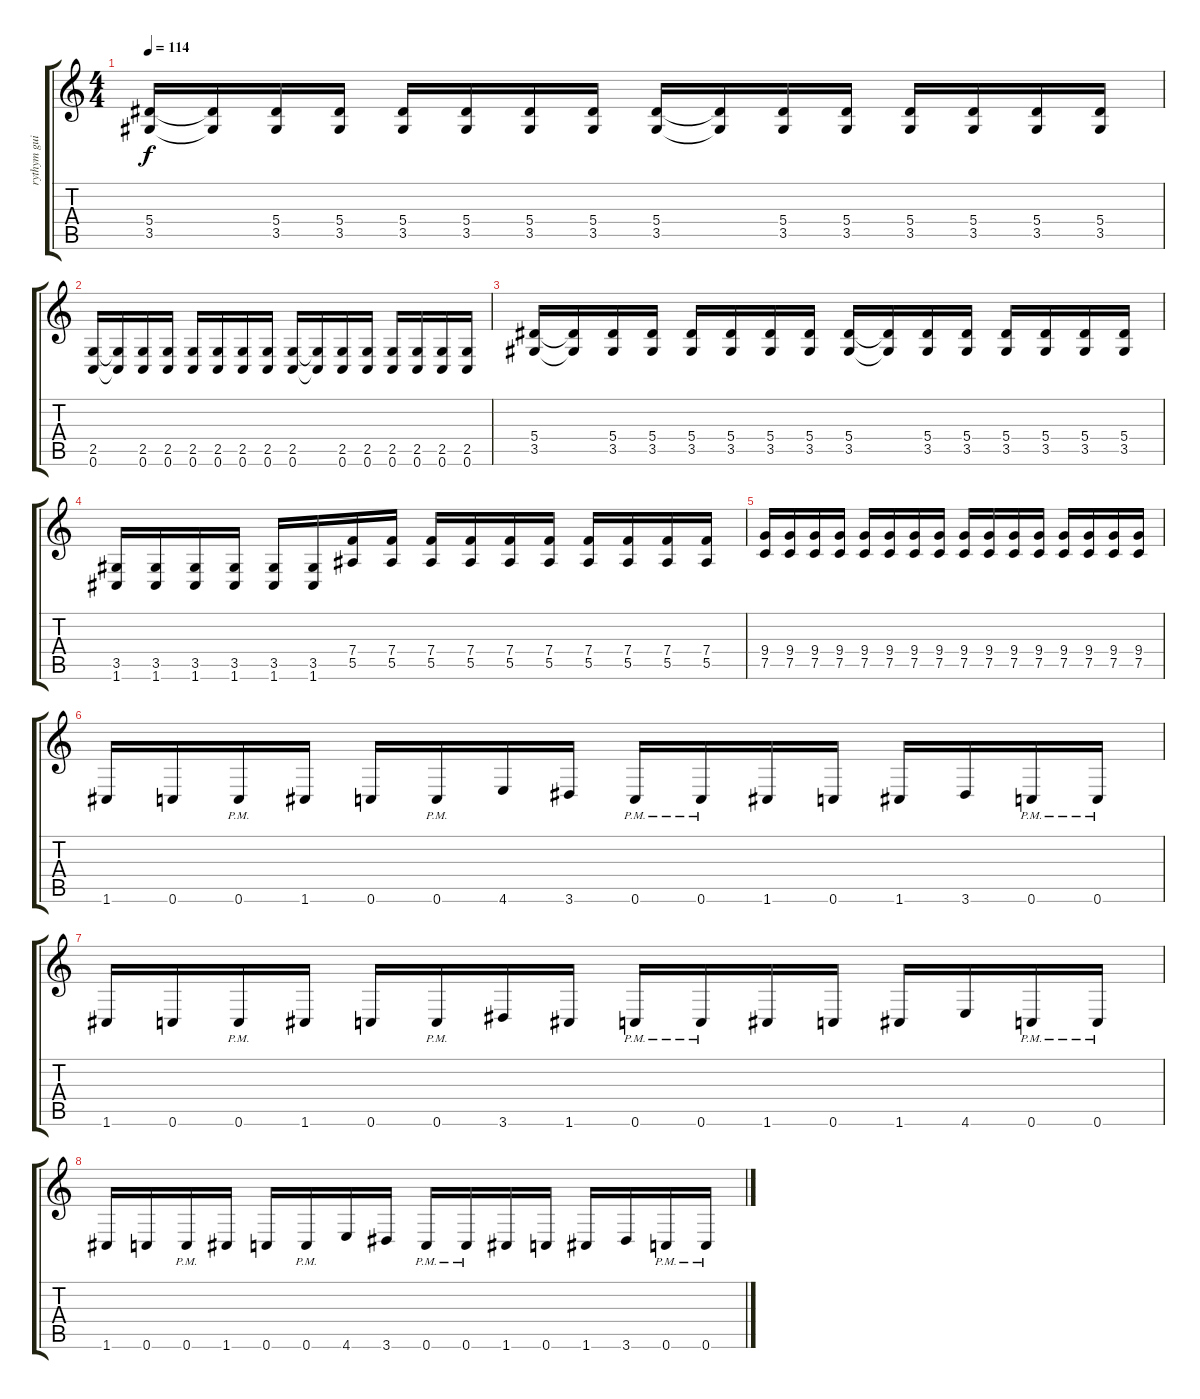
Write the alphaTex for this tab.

\track ("rythym guitar" "rythym gui") {instrument distortionguitar}
\staff {score tabs}
\tuning (C4 G3 Eb3 Bb2 F2 C2) {hide}
\ts (4 4)
\tempo 114
\clef g2
\ks c
(5.4 3.5).16{dy f} (5.4{t} 3.5{t}).16 (5.4 3.5).16 (5.4 3.5).16 (5.4 3.5).16 (5.4 3.5).16 (5.4 3.5).16 (5.4 3.5).16 (5.4 3.5).16 (5.4{t} 3.5{t}).16 (5.4 3.5).16 (5.4 3.5).16 (5.4 3.5).16 (5.4 3.5).16 (5.4 3.5).16 (5.4 3.5).16 |
(2.5 0.6).16 (2.5{t} 0.6{t}).16 (2.5 0.6).16 (2.5 0.6).16 (2.5 0.6).16 (2.5 0.6).16 (2.5 0.6).16 (2.5 0.6).16 (2.5 0.6).16 (2.5{t} 0.6{t}).16 (2.5 0.6).16 (2.5 0.6).16 (2.5 0.6).16 (2.5 0.6).16 (2.5 0.6).16 (2.5 0.6).16 |
(5.4 3.5).16 (5.4{t} 3.5{t}).16 (5.4 3.5).16 (5.4 3.5).16 (5.4 3.5).16 (5.4 3.5).16 (5.4 3.5).16 (5.4 3.5).16 (5.4 3.5).16 (5.4{t} 3.5{t}).16 (5.4 3.5).16 (5.4 3.5).16 (5.4 3.5).16 (5.4 3.5).16 (5.4 3.5).16 (5.4 3.5).16 |
(3.5 1.6).16 (3.5 1.6).16 (3.5 1.6).16 (3.5 1.6).16 (3.5 1.6).16 (3.5 1.6).16 (7.4 5.5).16 (7.4 5.5).16 (7.4 5.5).16 (7.4 5.5).16 (7.4 5.5).16 (7.4 5.5).16 (7.4 5.5).16 (7.4 5.5).16 (7.4 5.5).16 (7.4 5.5).16 |
(9.4 7.5).16 (9.4 7.5).16 (9.4 7.5).16 (9.4 7.5).16 (9.4 7.5).16 (9.4 7.5).16 (9.4 7.5).16 (9.4 7.5).16 (9.4 7.5).16 (9.4 7.5).16 (9.4 7.5).16 (9.4 7.5).16 (9.4 7.5).16 (9.4 7.5).16 (9.4 7.5).16 (9.4 7.5).16 |
1.6.16 0.6.16 0.6{pm}.16 1.6.16 0.6.16 0.6{pm}.16 4.6.16 3.6.16 0.6{pm}.16 0.6{pm}.16 1.6.16 0.6.16 1.6.16 3.6.16 0.6{pm}.16 0.6{pm}.16 |
1.6.16 0.6.16 0.6{pm}.16 1.6.16 0.6.16 0.6{pm}.16 3.6.16 1.6.16 0.6{pm}.16 0.6{pm}.16 1.6.16 0.6.16 1.6.16 4.6.16 0.6{pm}.16 0.6{pm}.16 |
1.6.16 0.6.16 0.6{pm}.16 1.6.16 0.6.16 0.6{pm}.16 4.6.16 3.6.16 0.6{pm}.16 0.6{pm}.16 1.6.16 0.6.16 1.6.16 3.6.16 0.6{pm}.16 0.6{pm}.16
